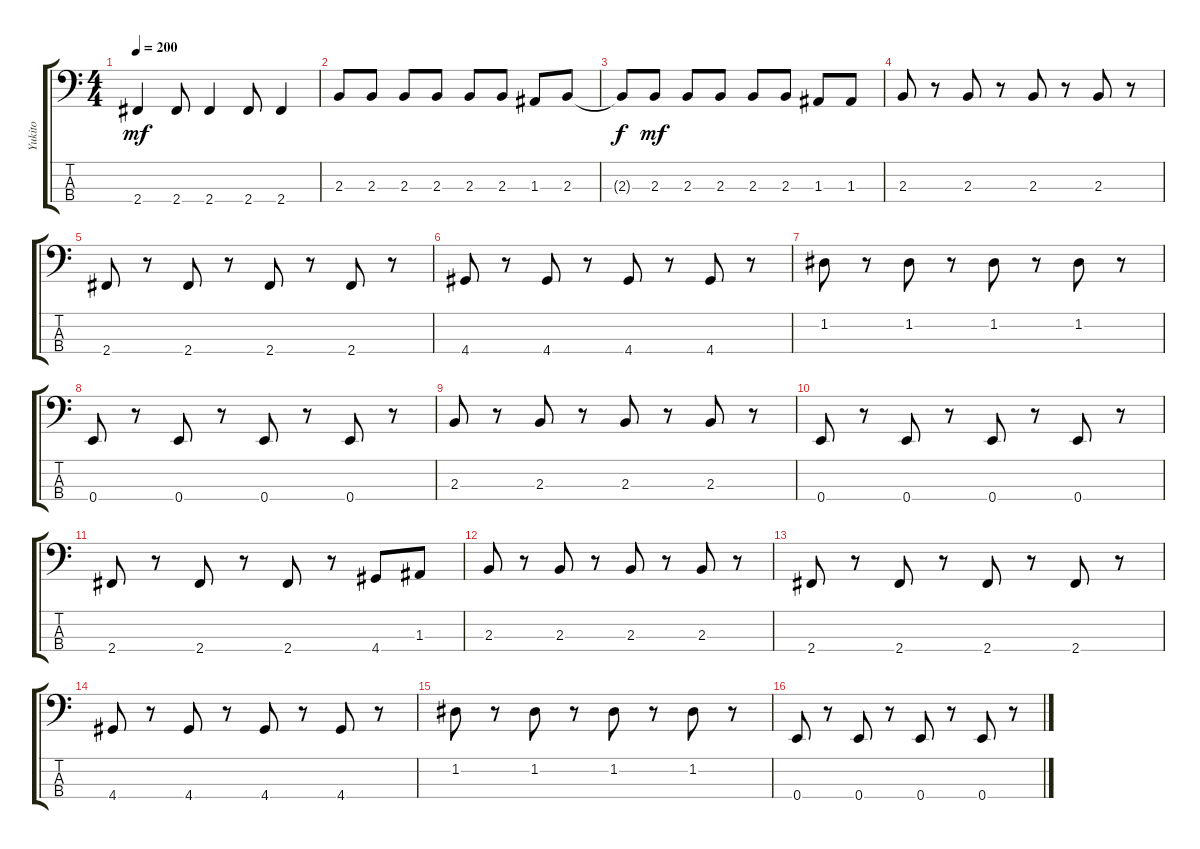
\track ("Yukito" "Yukito") {instrument electricbasspick}
\staff {score tabs}
\tuning (G2 D2 A1 E1) {hide}
\ts (4 4)
\tempo 200
\clef f4
\ks c
2.4.4{dy mf} 2.4.8 2.4.4 2.4.8 2.4.4 |
2.3.8 2.3.8 2.3.8 2.3.8 2.3.8 2.3.8 1.3.8 2.3.8 |
2.3{t}.8{dy f} 2.3.8{dy mf} 2.3.8 2.3.8 2.3.8 2.3.8 1.3.8 1.3.8 |
2.3.8 r.8 2.3.8 r.8 2.3.8 r.8 2.3.8 r.8 |
2.4.8 r.8 2.4.8 r.8 2.4.8 r.8 2.4.8 r.8 |
4.4.8 r.8 4.4.8 r.8 4.4.8 r.8 4.4.8 r.8 |
1.2.8 r.8 1.2.8 r.8 1.2.8 r.8 1.2.8 r.8 |
0.4.8 r.8 0.4.8 r.8 0.4.8 r.8 0.4.8 r.8 |
2.3.8 r.8 2.3.8 r.8 2.3.8 r.8 2.3.8 r.8 |
0.4.8 r.8 0.4.8 r.8 0.4.8 r.8 0.4.8 r.8 |
2.4.8 r.8 2.4.8 r.8 2.4.8 r.8 4.4.8 1.3.8 |
2.3.8 r.8 2.3.8 r.8 2.3.8 r.8 2.3.8 r.8 |
2.4.8 r.8 2.4.8 r.8 2.4.8 r.8 2.4.8 r.8 |
4.4.8 r.8 4.4.8 r.8 4.4.8 r.8 4.4.8 r.8 |
1.2.8 r.8 1.2.8 r.8 1.2.8 r.8 1.2.8 r.8 |
0.4.8 r.8 0.4.8 r.8 0.4.8 r.8 0.4.8 r.8
